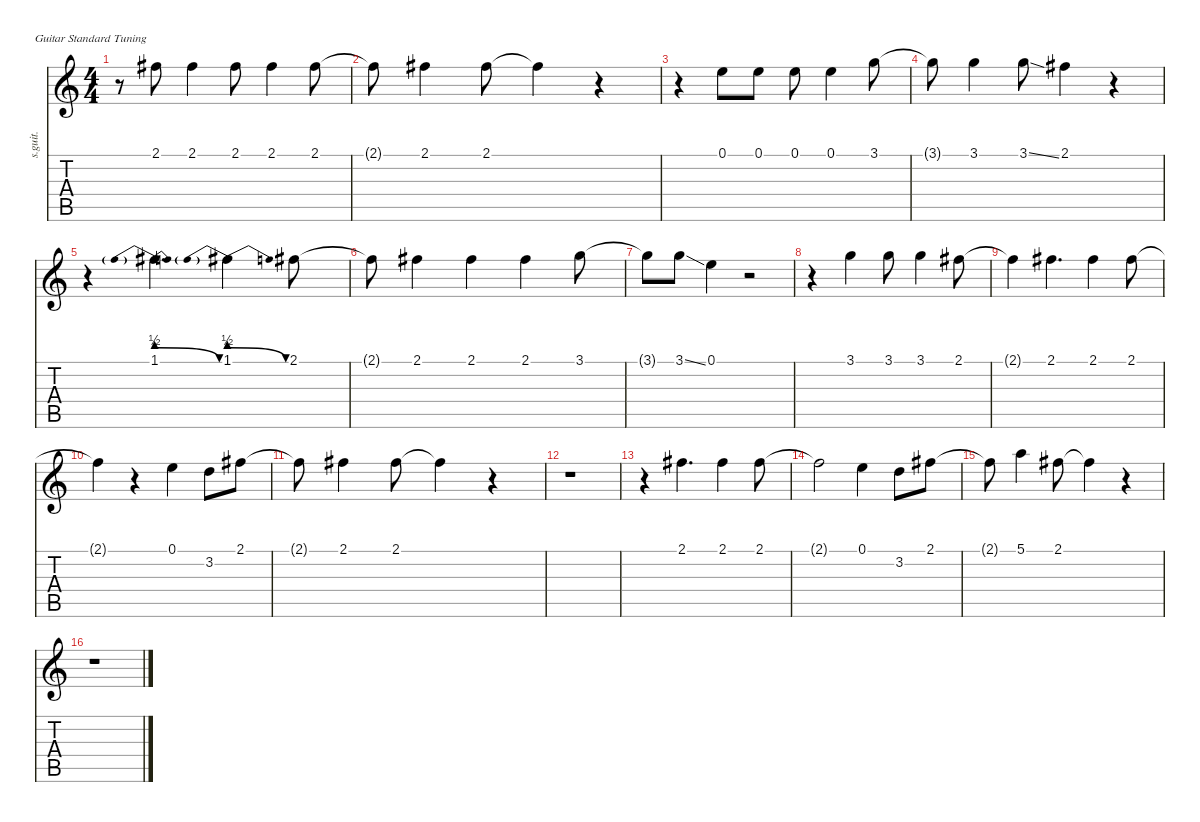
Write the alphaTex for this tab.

\defaultSystemsLayout 4
\hideDynamics
\bracketExtendMode nobrackets
\track ("Dave Mustaine (Vocals)" "s.guit.") {instrument baritonesax}
\staff {score tabs}
\tuning (E4 B3 G3 D3 A2 E2)
\displaytranspose 12
\ts (4 4)
\tempo (196 hide)
\clef g2
\ks c
r.8{dy f} 2.1{acc #}.8{lyrics (0 "") lyrics (1 "") lyrics (2 "") lyrics (3 "") lyrics (4 "")} 2.1{acc #}.4{lyrics (0 "") lyrics (1 "") lyrics (2 "") lyrics (3 "") lyrics (4 "")} 2.1{acc #}.8{lyrics (0 "") lyrics (1 "") lyrics (2 "") lyrics (3 "") lyrics (4 "")} 2.1{acc #}.4{lyrics (0 "") lyrics (1 "") lyrics (2 "") lyrics (3 "") lyrics (4 "")} 2.1{acc #}.8{lyrics (0 "") lyrics (1 "") lyrics (2 "") lyrics (3 "") lyrics (4 "")} |
2.1{t acc #}.8{lyrics (0 "") lyrics (1 "") lyrics (2 "") lyrics (3 "") lyrics (4 "")} 2.1{acc #}.4{lyrics (0 "") lyrics (1 "") lyrics (2 "") lyrics (3 "") lyrics (4 "")} 2.1{acc #}.8{lyrics (0 "") lyrics (1 "") lyrics (2 "") lyrics (3 "") lyrics (4 "")} 2.1{t acc #}.4{lyrics (0 "") lyrics (1 "") lyrics (2 "") lyrics (3 "") lyrics (4 "")} r.4 |
r.4 0.1.8{lyrics (0 "") lyrics (1 "") lyrics (2 "") lyrics (3 "") lyrics (4 "")} 0.1.8{lyrics (0 "") lyrics (1 "") lyrics (2 "") lyrics (3 "") lyrics (4 "")} 0.1.8{lyrics (0 "") lyrics (1 "") lyrics (2 "") lyrics (3 "") lyrics (4 "")} 0.1.4{lyrics (0 "") lyrics (1 "") lyrics (2 "") lyrics (3 "") lyrics (4 "")} 3.1.8{lyrics (0 "") lyrics (1 "") lyrics (2 "") lyrics (3 "") lyrics (4 "")} |
3.1{t}.8{lyrics (0 "") lyrics (1 "") lyrics (2 "") lyrics (3 "") lyrics (4 "")} 3.1.4{lyrics (0 "") lyrics (1 "") lyrics (2 "") lyrics (3 "") lyrics (4 "")} 3.1{ss}.8{lyrics (0 "") lyrics (1 "") lyrics (2 "") lyrics (3 "") lyrics (4 "")} 2.1{acc #}.4{lyrics (0 "") lyrics (1 "") lyrics (2 "") lyrics (3 "") lyrics (4 "")} r.4 |
r.4 1.1{be (prebendrelease 0 2 30 0)}.4{d lyrics (0 "") lyrics (1 "") lyrics (2 "") lyrics (3 "") lyrics (4 "")} 1.1{be (prebendrelease 0 2 30 0)}.4{lyrics (0 "") lyrics (1 "") lyrics (2 "") lyrics (3 "") lyrics (4 "")} 2.1{acc #}.8{lyrics (0 "") lyrics (1 "") lyrics (2 "") lyrics (3 "") lyrics (4 "")} |
2.1{t acc #}.8{lyrics (0 "") lyrics (1 "") lyrics (2 "") lyrics (3 "") lyrics (4 "")} 2.1{acc #}.4{lyrics (0 "") lyrics (1 "") lyrics (2 "") lyrics (3 "") lyrics (4 "")} 2.1{acc #}.4{lyrics (0 "") lyrics (1 "") lyrics (2 "") lyrics (3 "") lyrics (4 "")} 2.1{acc #}.4{lyrics (0 "") lyrics (1 "") lyrics (2 "") lyrics (3 "") lyrics (4 "")} 3.1.8{lyrics (0 "") lyrics (1 "") lyrics (2 "") lyrics (3 "") lyrics (4 "")} |
3.1{t}.8{lyrics (0 "") lyrics (1 "") lyrics (2 "") lyrics (3 "") lyrics (4 "")} 3.1{ss}.8{lyrics (0 "") lyrics (1 "") lyrics (2 "") lyrics (3 "") lyrics (4 "")} 0.1.4{lyrics (0 "") lyrics (1 "") lyrics (2 "") lyrics (3 "") lyrics (4 "")} r.2 |
r.4 3.1.4{lyrics (0 "") lyrics (1 "") lyrics (2 "") lyrics (3 "") lyrics (4 "")} 3.1.8{lyrics (0 "") lyrics (1 "") lyrics (2 "") lyrics (3 "") lyrics (4 "")} 3.1.4{lyrics (0 "") lyrics (1 "") lyrics (2 "") lyrics (3 "") lyrics (4 "")} 2.1{acc #}.8{lyrics (0 "") lyrics (1 "") lyrics (2 "") lyrics (3 "") lyrics (4 "")} |
2.1{t acc #}.4{lyrics (0 "") lyrics (1 "") lyrics (2 "") lyrics (3 "") lyrics (4 "")} 2.1{acc #}.4{d lyrics (0 "") lyrics (1 "") lyrics (2 "") lyrics (3 "") lyrics (4 "")} 2.1{acc #}.4{lyrics (0 "") lyrics (1 "") lyrics (2 "") lyrics (3 "") lyrics (4 "")} 2.1{acc #}.8{lyrics (0 "") lyrics (1 "") lyrics (2 "") lyrics (3 "") lyrics (4 "")} |
2.1{t acc #}.4{lyrics (0 "") lyrics (1 "") lyrics (2 "") lyrics (3 "") lyrics (4 "")} r.4 0.1.4{lyrics (0 "") lyrics (1 "") lyrics (2 "") lyrics (3 "") lyrics (4 "")} 3.2.8{lyrics (0 "") lyrics (1 "") lyrics (2 "") lyrics (3 "") lyrics (4 "")} 2.1{acc #}.8{lyrics (0 "") lyrics (1 "") lyrics (2 "") lyrics (3 "") lyrics (4 "")} |
2.1{t acc #}.8{lyrics (0 "") lyrics (1 "") lyrics (2 "") lyrics (3 "") lyrics (4 "")} 2.1{acc #}.4{lyrics (0 "") lyrics (1 "") lyrics (2 "") lyrics (3 "") lyrics (4 "")} 2.1{acc #}.8{lyrics (0 "") lyrics (1 "") lyrics (2 "") lyrics (3 "") lyrics (4 "")} 2.1{t acc #}.4{lyrics (0 "") lyrics (1 "") lyrics (2 "") lyrics (3 "") lyrics (4 "")} r.4 |
r.1 |
r.4 2.1{acc #}.4{d lyrics (0 "") lyrics (1 "") lyrics (2 "") lyrics (3 "") lyrics (4 "")} 2.1{acc #}.4{lyrics (0 "") lyrics (1 "") lyrics (2 "") lyrics (3 "") lyrics (4 "")} 2.1{acc #}.8{lyrics (0 "") lyrics (1 "") lyrics (2 "") lyrics (3 "") lyrics (4 "")} |
2.1{t acc #}.2{lyrics (0 "") lyrics (1 "") lyrics (2 "") lyrics (3 "") lyrics (4 "")} 0.1.4{lyrics (0 "") lyrics (1 "") lyrics (2 "") lyrics (3 "") lyrics (4 "")} 3.2.8{lyrics (0 "") lyrics (1 "") lyrics (2 "") lyrics (3 "") lyrics (4 "")} 2.1{acc #}.8{lyrics (0 "") lyrics (1 "") lyrics (2 "") lyrics (3 "") lyrics (4 "")} |
2.1{t acc #}.8{lyrics (0 "") lyrics (1 "") lyrics (2 "") lyrics (3 "") lyrics (4 "")} 5.1.4{lyrics (0 "") lyrics (1 "") lyrics (2 "") lyrics (3 "") lyrics (4 "")} 2.1{acc #}.8{lyrics (0 "") lyrics (1 "") lyrics (2 "") lyrics (3 "") lyrics (4 "")} 2.1{t acc #}.4{lyrics (0 "") lyrics (1 "") lyrics (2 "") lyrics (3 "") lyrics (4 "")} r.4 |
r.1
